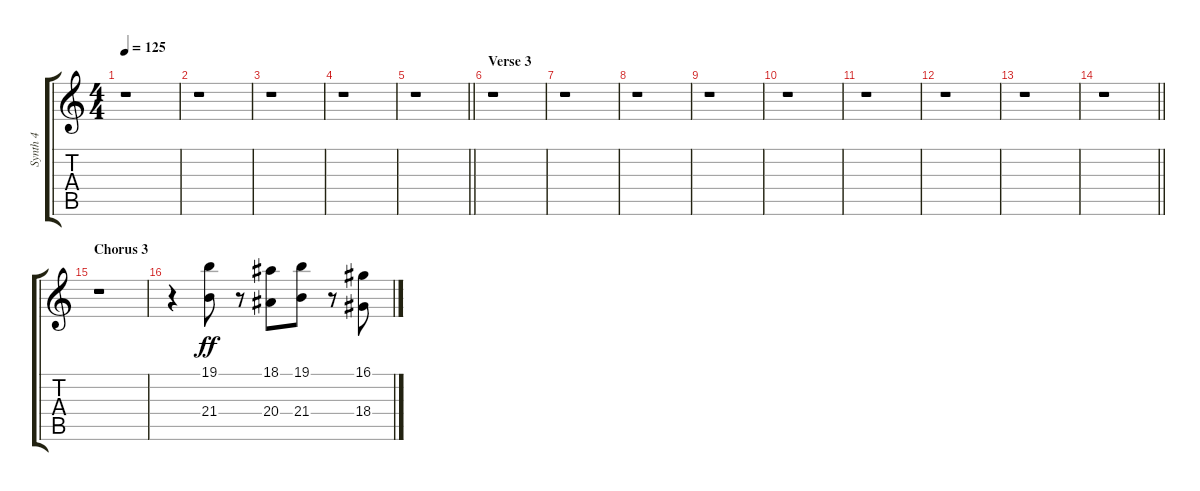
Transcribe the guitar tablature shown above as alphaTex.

\track ("Synth 4" "Synth 4") {instrument brasssection}
\staff {score tabs}
\tuning (E4 B3 G3 D3 A2 E2) {hide}
\ts (4 4)
\tempo 125
\clef g2
\ks c
r.1{dy f} |
r.1 |
r.1 |
r.1 |
\barLineRight lightlight
r.1 |
\section ("" "Verse 3")
r.1 |
r.1 |
r.1 |
r.1 |
r.1 |
r.1 |
r.1 |
r.1 |
\barLineRight lightlight
r.1 |
\section ("" "Chorus 3")
r.1 |
r.4 (19.1 21.4).8{dy ff} r.8 (18.1 20.4).8 (19.1 21.4).8 r.8 (16.1 18.4).8
